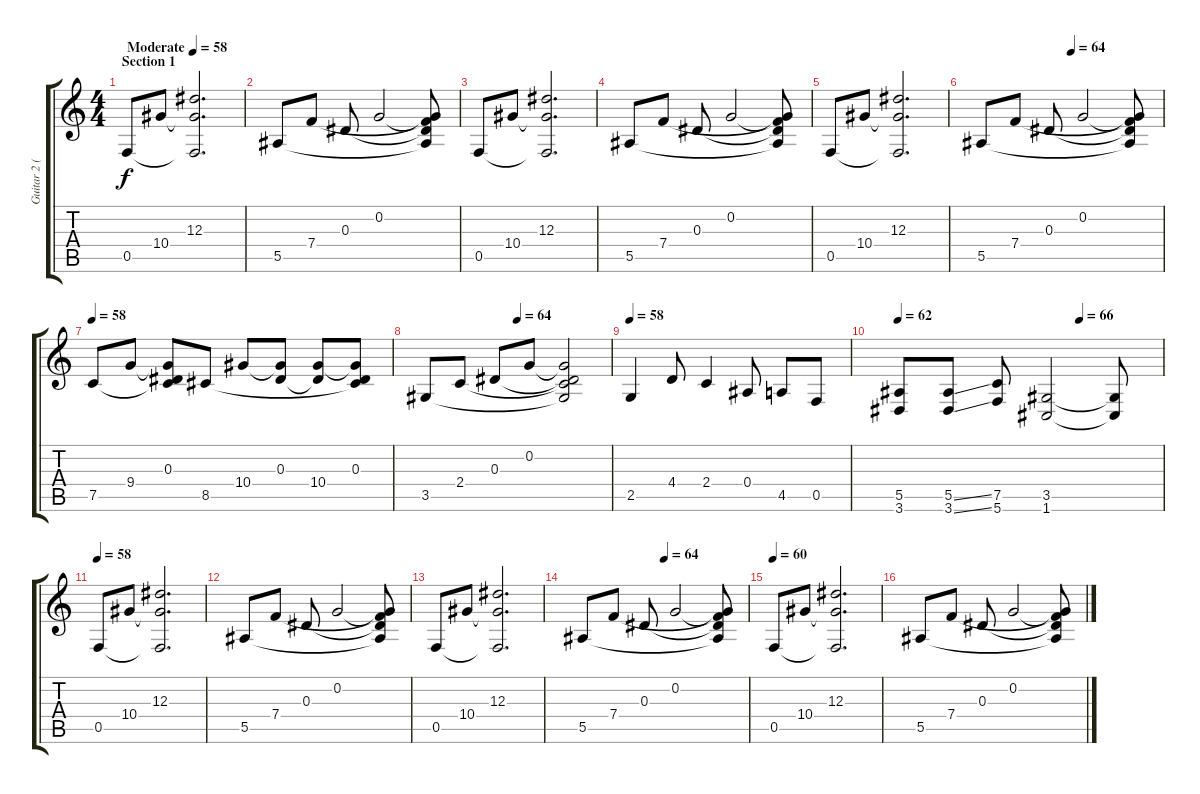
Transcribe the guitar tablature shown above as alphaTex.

\track ("Guitar 2 (Distortion)" "Guitar 2 (") {instrument distortionguitar}
\staff {score tabs}
\tuning (C4 G3 Eb3 Bb2 F2 C2) {hide}
\ts (4 4)
\section ("" "Section 1")
\tempo (58 "Moderate")
\clef g2
\ks c
0.5.8{dy f instrument distortionguitar} 10.4.8 (12.3 10.4{t} 0.5{t}).2{d} |
5.5.8 7.4.8 0.3.8 0.2.2 (0.2{t} 0.3{t} 7.4{t} 5.5{t}).8 |
0.5.8 10.4.8 (12.3 10.4{t} 0.5{t}).2{d} |
5.5.8 7.4.8 0.3.8 0.2.2 (0.2{t} 0.3{t} 7.4{t} 5.5{t}).8 |
0.5.8 10.4.8 (12.3 10.4{t} 0.5{t}).2{d} |
\tempo (64 0.5)
5.5.8 7.4.8 0.3.8 0.2.2 (0.2{t} 0.3{t} 7.4{t} 5.5{t}).8 |
\tempo 58
7.5.8 9.4.8 (0.3 9.4{t} 7.5{t}).8 8.5.8 10.4.8 (0.3 10.4{t}).8 (0.3{t} 10.4).8 (0.3 10.4{t} 8.5{t}).8 |
\tempo (64 0.5)
3.5.8 2.4.8 0.3.8 0.2.8 (0.2{t} 0.3{t} 2.4{t} 3.5{t}).2 |
\tempo 58
2.5.4 4.4.8 2.4.4 0.4.8 4.5.8 0.5.8 |
\tempo 62
\tempo (66 0.6875)
(5.5 3.6).8 (5.5{ss} 3.6{ss}).8 (7.5 5.6).8 (3.5 1.6).2 (3.5{t} 1.6{t}).8 |
\tempo 58
0.5.8 10.4.8 (12.3 10.4{t} 0.5{t}).2{d} |
5.5.8 7.4.8 0.3.8 0.2.2 (0.2{t} 0.3{t} 7.4{t} 5.5{t}).8 |
0.5.8 10.4.8 (12.3 10.4{t} 0.5{t}).2{d} |
\tempo (64 0.5)
5.5.8 7.4.8 0.3.8 0.2.2 (0.2{t} 0.3{t} 7.4{t} 5.5{t}).8 |
\tempo 60
0.5.8 10.4.8 (12.3 10.4{t} 0.5{t}).2{d} |
5.5.8 7.4.8 0.3.8 0.2.2 (0.2{t} 0.3{t} 7.4{t} 5.5{t}).8
